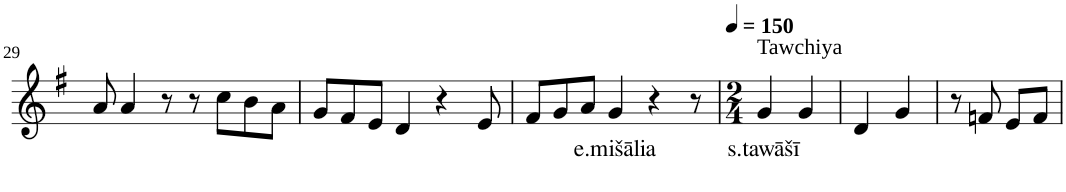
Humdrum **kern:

**kern	**text
*part1	*part1
*staff1	*staff1
*I"Violin	*
!!LO:PB:g=z
*clefG2	*
*k[f#]	*
*G:	*
*M4/4	*
=29	=29
8a/	.
4a/	.
8r	.
8r	.
8cc\L	.
8b\	.
8a\J	.
=30	=30
8g/L	.
8f#/	.
8e/J	.
4d/	.
4r	.
8e/	.
=31	=31
8f#/L	.
8g/	.
8a/J	.
!	!LO:LY:b
4g/	e.mišālia
4r	.
8r	.
=32	=32
*M2/4	*
*MM150	*
!LO:TX:a:t=Tawchiya	!
!	!LO:LY:b
4g/	s.tawāšī
4g/	.
=33	=33
4d/	.
4g/	.
=34	=34
8r	.
8fn/	.
8e/L	.
8f/J	.
=	=
*-	*-
